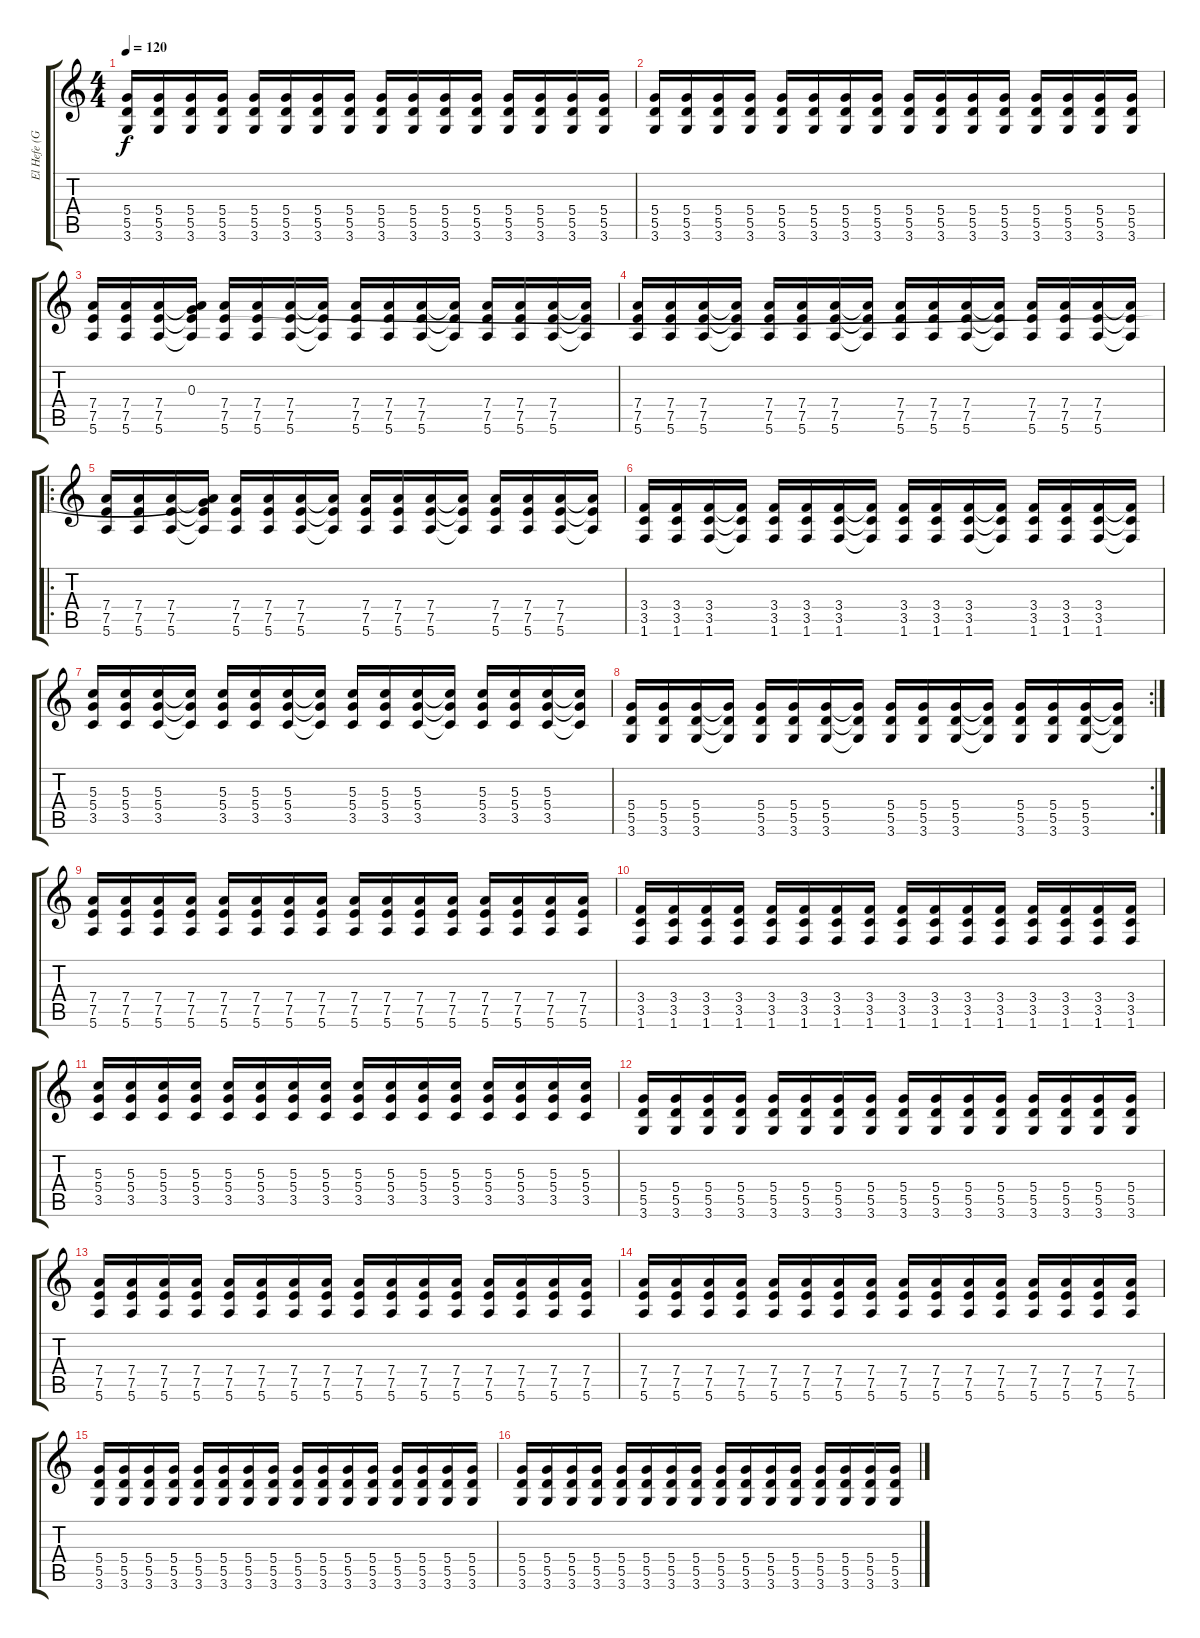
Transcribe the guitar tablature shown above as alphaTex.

\track ("El Hefe (Guitar)" "El Hefe (G") {instrument distortionguitar}
\staff {score tabs}
\tuning (E4 B3 G3 D3 A2 E2) {hide}
\ts (4 4)
\tempo 120
\clef g2
\ks c
(5.4 5.5 3.6).16{dy f} (5.4 5.5 3.6).16 (5.4 5.5 3.6).16 (5.4 5.5 3.6).16 (5.4 5.5 3.6).16 (5.4 5.5 3.6).16 (5.4 5.5 3.6).16 (5.4 5.5 3.6).16 (5.4 5.5 3.6).16 (5.4 5.5 3.6).16 (5.4 5.5 3.6).16 (5.4 5.5 3.6).16 (5.4 5.5 3.6).16 (5.4 5.5 3.6).16 (5.4 5.5 3.6).16 (5.4 5.5 3.6).16 |
(5.4 5.5 3.6).16 (5.4 5.5 3.6).16 (5.4 5.5 3.6).16 (5.4 5.5 3.6).16 (5.4 5.5 3.6).16 (5.4 5.5 3.6).16 (5.4 5.5 3.6).16 (5.4 5.5 3.6).16 (5.4 5.5 3.6).16 (5.4 5.5 3.6).16 (5.4 5.5 3.6).16 (5.4 5.5 3.6).16 (5.4 5.5 3.6).16 (5.4 5.5 3.6).16 (5.4 5.5 3.6).16 (5.4 5.5 3.6).16 |
(7.4 7.5 5.6).16 (7.4 7.5 5.6).16 (7.4 7.5 5.6).16 (0.3 7.4{t} 7.5{t} 5.6{t}).16 (7.4 7.5 5.6).16 (7.4 7.5 5.6).16 (7.4 7.5 5.6).16 (7.4{t} 7.5{t} 5.6{t}).16 (7.4 7.5 5.6).16 (7.4 7.5 5.6).16 (7.4 7.5 5.6).16 (7.4{t} 7.5{t} 5.6{t}).16 (7.4 7.5 5.6).16 (7.4 7.5 5.6).16 (7.4 7.5 5.6).16 (7.4{t} 7.5{t} 5.6{t}).16 |
(7.4 7.5 5.6).16 (7.4 7.5 5.6).16 (7.4 7.5 5.6).16 (7.4{t} 7.5{t} 5.6{t}).16 (7.4 7.5 5.6).16 (7.4 7.5 5.6).16 (7.4 7.5 5.6).16 (7.4{t} 7.5{t} 5.6{t}).16 (7.4 7.5 5.6).16 (7.4 7.5 5.6).16 (7.4 7.5 5.6).16 (7.4{t} 7.5{t} 5.6{t}).16 (7.4 7.5 5.6).16 (7.4 7.5 5.6).16 (7.4 7.5 5.6).16 (7.4{t} 7.5{t} 5.6{t}).16 |
\ro
(7.4 7.5 5.6).16 (7.4 7.5 5.6).16 (7.4 7.5 5.6).16 (0.3{t} 7.4{t} 7.5{t} 5.6{t}).16 (7.4 7.5 5.6).16 (7.4 7.5 5.6).16 (7.4 7.5 5.6).16 (7.4{t} 7.5{t} 5.6{t}).16 (7.4 7.5 5.6).16 (7.4 7.5 5.6).16 (7.4 7.5 5.6).16 (7.4{t} 7.5{t} 5.6{t}).16 (7.4 7.5 5.6).16 (7.4 7.5 5.6).16 (7.4 7.5 5.6).16 (7.4{t} 7.5{t} 5.6{t}).16 |
(3.4 3.5 1.6).16 (3.4 3.5 1.6).16 (3.4 3.5 1.6).16 (3.4{t} 3.5{t} 1.6{t}).16 (3.4 3.5 1.6).16 (3.4 3.5 1.6).16 (3.4 3.5 1.6).16 (3.4{t} 3.5{t} 1.6{t}).16 (3.4 3.5 1.6).16 (3.4 3.5 1.6).16 (3.4 3.5 1.6).16 (3.4{t} 3.5{t} 1.6{t}).16 (3.4 3.5 1.6).16 (3.4 3.5 1.6).16 (3.4 3.5 1.6).16 (3.4{t} 3.5{t} 1.6{t}).16 |
(5.3 5.4 3.5).16 (5.3 5.4 3.5).16 (5.3 5.4 3.5).16 (5.3{t} 5.4{t} 3.5{t}).16 (5.3 5.4 3.5).16 (5.3 5.4 3.5).16 (5.3 5.4 3.5).16 (5.3{t} 5.4{t} 3.5{t}).16 (5.3 5.4 3.5).16 (5.3 5.4 3.5).16 (5.3 5.4 3.5).16 (5.3{t} 5.4{t} 3.5{t}).16 (5.3 5.4 3.5).16 (5.3 5.4 3.5).16 (5.3 5.4 3.5).16 (5.3{t} 5.4{t} 3.5{t}).16 |
\rc 2
(5.4 5.5 3.6).16 (5.4 5.5 3.6).16 (5.4 5.5 3.6).16 (5.4{t} 5.5{t} 3.6{t}).16 (5.4 5.5 3.6).16 (5.4 5.5 3.6).16 (5.4 5.5 3.6).16 (5.4{t} 5.5{t} 3.6{t}).16 (5.4 5.5 3.6).16 (5.4 5.5 3.6).16 (5.4 5.5 3.6).16 (5.4{t} 5.5{t} 3.6{t}).16 (5.4 5.5 3.6).16 (5.4 5.5 3.6).16 (5.4 5.5 3.6).16 (5.4{t} 5.5{t} 3.6{t}).16 |
(7.4 7.5 5.6).16 (7.4 7.5 5.6).16 (7.4 7.5 5.6).16 (7.4 7.5 5.6).16 (7.4 7.5 5.6).16 (7.4 7.5 5.6).16 (7.4 7.5 5.6).16 (7.4 7.5 5.6).16 (7.4 7.5 5.6).16 (7.4 7.5 5.6).16 (7.4 7.5 5.6).16 (7.4 7.5 5.6).16 (7.4 7.5 5.6).16 (7.4 7.5 5.6).16 (7.4 7.5 5.6).16 (7.4 7.5 5.6).16 |
(3.4 3.5 1.6).16 (3.4 3.5 1.6).16 (3.4 3.5 1.6).16 (3.4 3.5 1.6).16 (3.4 3.5 1.6).16 (3.4 3.5 1.6).16 (3.4 3.5 1.6).16 (3.4 3.5 1.6).16 (3.4 3.5 1.6).16 (3.4 3.5 1.6).16 (3.4 3.5 1.6).16 (3.4 3.5 1.6).16 (3.4 3.5 1.6).16 (3.4 3.5 1.6).16 (3.4 3.5 1.6).16 (3.4 3.5 1.6).16 |
(5.3 5.4 3.5).16 (5.3 5.4 3.5).16 (5.3 5.4 3.5).16 (5.3 5.4 3.5).16 (5.3 5.4 3.5).16 (5.3 5.4 3.5).16 (5.3 5.4 3.5).16 (5.3 5.4 3.5).16 (5.3 5.4 3.5).16 (5.3 5.4 3.5).16 (5.3 5.4 3.5).16 (5.3 5.4 3.5).16 (5.3 5.4 3.5).16 (5.3 5.4 3.5).16 (5.3 5.4 3.5).16 (5.3 5.4 3.5).16 |
(5.4 5.5 3.6).16 (5.4 5.5 3.6).16 (5.4 5.5 3.6).16 (5.4 5.5 3.6).16 (5.4 5.5 3.6).16 (5.4 5.5 3.6).16 (5.4 5.5 3.6).16 (5.4 5.5 3.6).16 (5.4 5.5 3.6).16 (5.4 5.5 3.6).16 (5.4 5.5 3.6).16 (5.4 5.5 3.6).16 (5.4 5.5 3.6).16 (5.4 5.5 3.6).16 (5.4 5.5 3.6).16 (5.4 5.5 3.6).16 |
(7.4 7.5 5.6).16 (7.4 7.5 5.6).16 (7.4 7.5 5.6).16 (7.4 7.5 5.6).16 (7.4 7.5 5.6).16 (7.4 7.5 5.6).16 (7.4 7.5 5.6).16 (7.4 7.5 5.6).16 (7.4 7.5 5.6).16 (7.4 7.5 5.6).16 (7.4 7.5 5.6).16 (7.4 7.5 5.6).16 (7.4 7.5 5.6).16 (7.4 7.5 5.6).16 (7.4 7.5 5.6).16 (7.4 7.5 5.6).16 |
(7.4 7.5 5.6).16 (7.4 7.5 5.6).16 (7.4 7.5 5.6).16 (7.4 7.5 5.6).16 (7.4 7.5 5.6).16 (7.4 7.5 5.6).16 (7.4 7.5 5.6).16 (7.4 7.5 5.6).16 (7.4 7.5 5.6).16 (7.4 7.5 5.6).16 (7.4 7.5 5.6).16 (7.4 7.5 5.6).16 (7.4 7.5 5.6).16 (7.4 7.5 5.6).16 (7.4 7.5 5.6).16 (7.4 7.5 5.6).16 |
(5.4 5.5 3.6).16 (5.4 5.5 3.6).16 (5.4 5.5 3.6).16 (5.4 5.5 3.6).16 (5.4 5.5 3.6).16 (5.4 5.5 3.6).16 (5.4 5.5 3.6).16 (5.4 5.5 3.6).16 (5.4 5.5 3.6).16 (5.4 5.5 3.6).16 (5.4 5.5 3.6).16 (5.4 5.5 3.6).16 (5.4 5.5 3.6).16 (5.4 5.5 3.6).16 (5.4 5.5 3.6).16 (5.4 5.5 3.6).16 |
(5.4 5.5 3.6).16 (5.4 5.5 3.6).16 (5.4 5.5 3.6).16 (5.4 5.5 3.6).16 (5.4 5.5 3.6).16 (5.4 5.5 3.6).16 (5.4 5.5 3.6).16 (5.4 5.5 3.6).16 (5.4 5.5 3.6).16 (5.4 5.5 3.6).16 (5.4 5.5 3.6).16 (5.4 5.5 3.6).16 (5.4 5.5 3.6).16 (5.4 5.5 3.6).16 (5.4 5.5 3.6).16 (5.4 5.5 3.6).16
